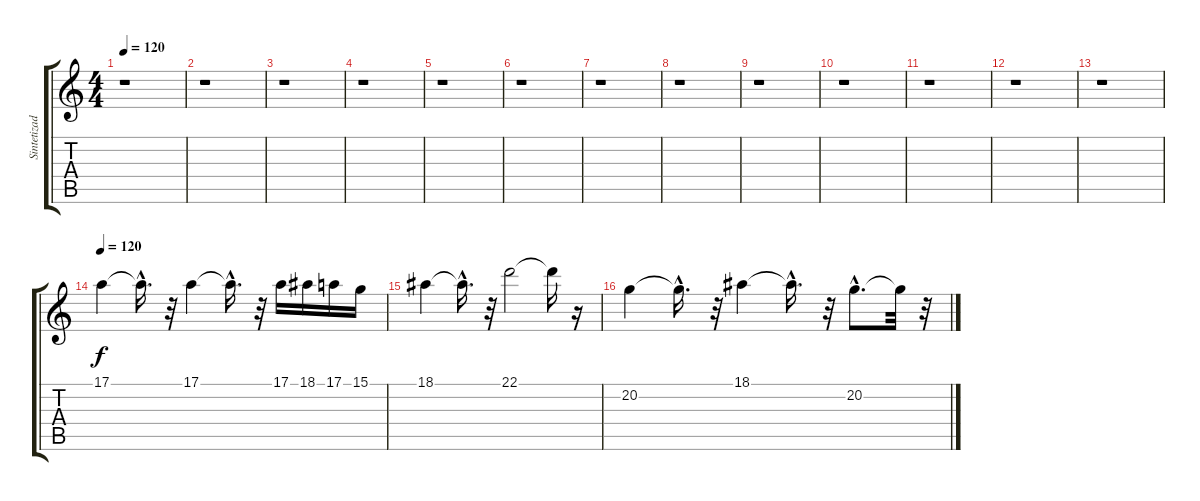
\track ("Sintetizador 1" "Sintetizad") {instrument violin}
\staff {score tabs}
\tuning (E4 B3 G3 D3 A2 E2) {hide}
\ts (4 4)
\tempo 120
\clef g2
\ks c
r.1{dy f} |
r.1 |
r.1 |
r.1 |
r.1 |
r.1 |
r.1 |
r.1 |
r.1 |
r.1 |
r.1 |
r.1 |
r.1 |
\tempo 120
17.1.4{volume 16} 17.1{hac t}.16{d} r.32 17.1.4 17.1{hac t}.16{d} r.32 17.1.16 18.1.16 17.1.16 15.1.16 |
18.1.4 18.1{hac t}.16{d} r.32 22.1.2 22.1{t}.16 r.16 |
20.2.4 20.2{hac t}.16{d} r.32 18.1.4 18.1{hac t}.16{d} r.32 20.2{hac}.8{d} 20.2{t}.32 r.32
